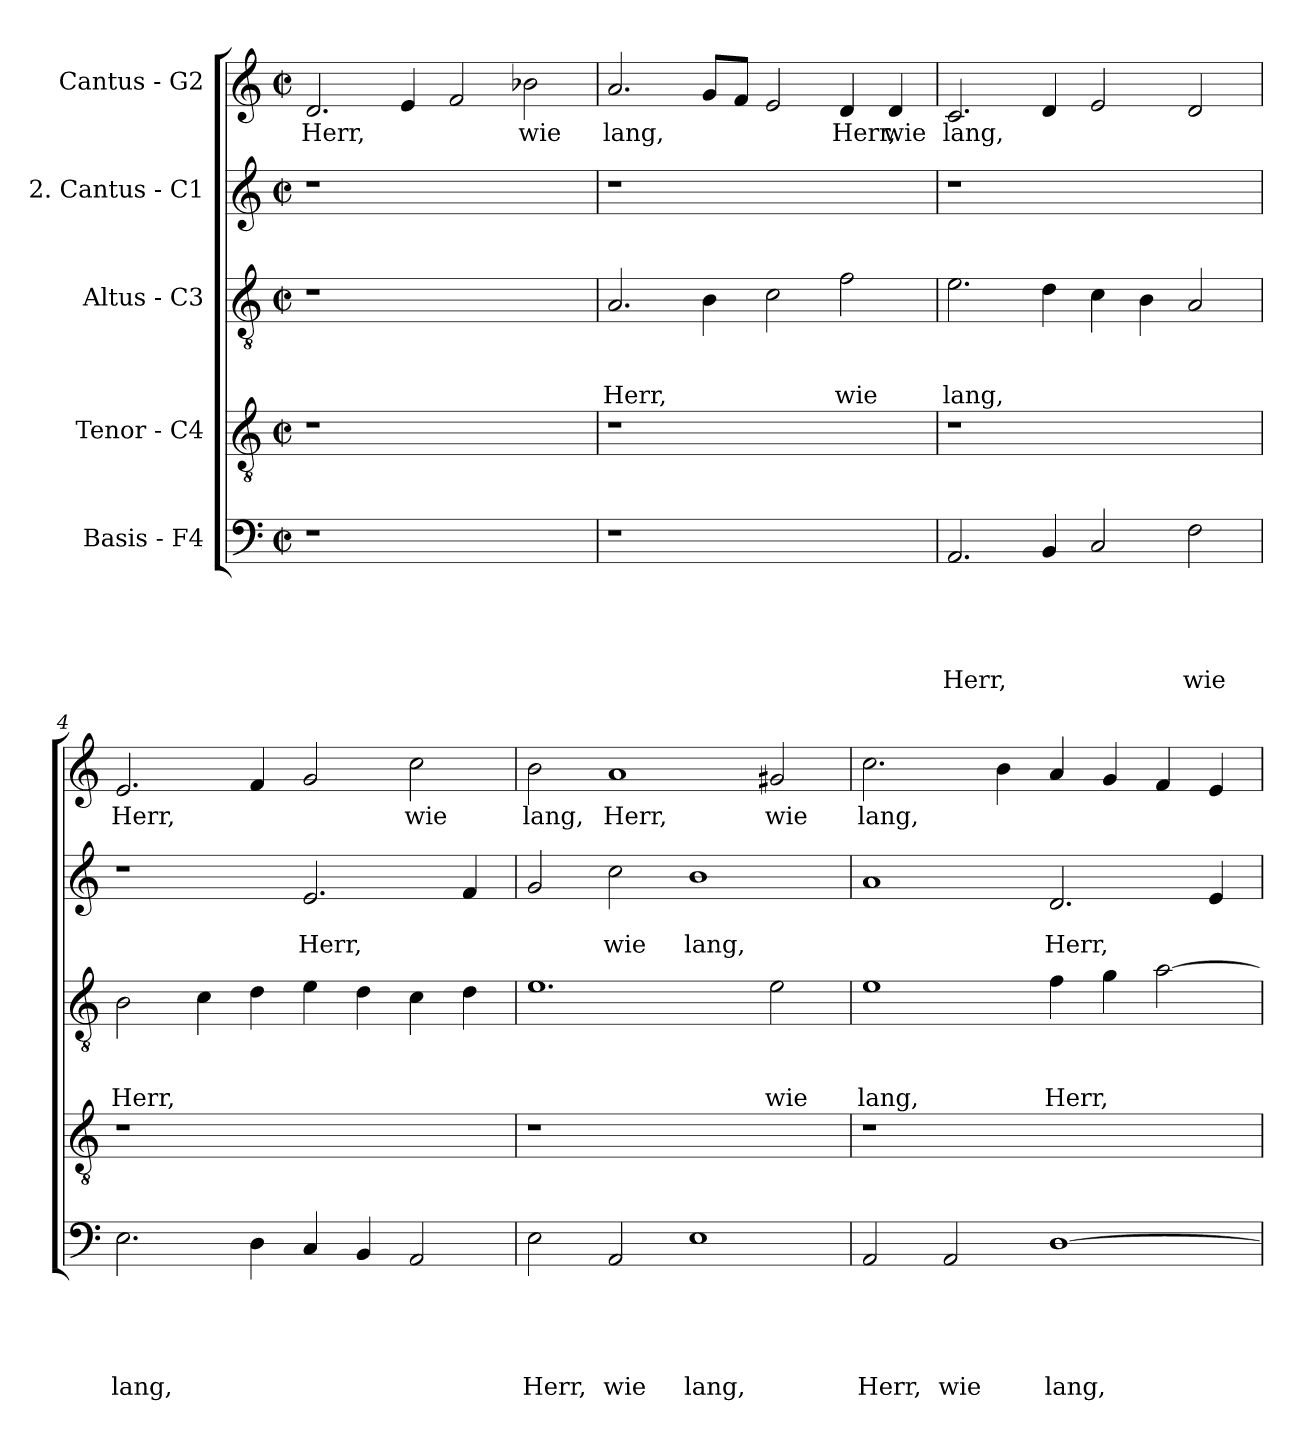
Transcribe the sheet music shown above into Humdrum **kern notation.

**kern	**text	**text	**text	**text	**text	**kern	**kern	**text	**text	**text	**kern	**text	**text	**kern	**text
*part5	*part5	*part5	*part5	*part5	*part5	*part4	*part3	*part3	*part3	*part3	*part2	*part2	*part2	*part1	*part1
*staff5	*staff5	*staff5	*staff5	*staff5	*staff5	*staff4	*staff3	*staff3	*staff3	*staff3	*staff2	*staff2	*staff2	*staff1	*staff1
*I"Basis - F4	*	*	*	*	*	*I"Tenor - C4	*I"Altus - C3	*	*	*	*I"2. Cantus - C1	*	*	*I"Cantus - G2	*
*clefF4	*	*	*	*	*	*clefGv2	*clefGv2	*	*	*	*clefG2	*	*	*clefG2	*
*k[]	*	*	*	*	*	*k[]	*k[]	*	*	*	*k[]	*	*	*k[]	*
*C:	*	*	*	*	*	*C:	*C:	*	*	*	*C:	*	*	*C:	*
*M2/2	*	*	*	*	*	*M2/2	*M2/2	*	*	*	*M2/2	*	*	*M2/2	*
*met(c|)	*	*	*	*	*	*met(c|)	*met(c|)	*	*	*	*met(c|)	*	*	*met(c|)	*
=1	=1	=1	=1	=1	=1	=1	=1	=1	=1	=1	=1	=1	=1	=1	=1
!	!	!	!	!	!	!	!	!	!	!	!	!	!	!	!LO:LY:b
1r	.	.	.	.	.	1r	1r	.	.	.	1r	.	.	2.d/	Herr,
.	.	.	.	.	.	.	.	.	.	.	.	.	.	4e/	.
1ryy	.	.	.	.	.	1ryy	1ryy	.	.	.	1ryy	.	.	2f/	.
!	!	!	!	!	!	!	!	!	!	!	!	!	!	!	!LO:LY:b
.	.	.	.	.	.	.	.	.	.	.	.	.	.	2b-X\	wie
=2	=2	=2	=2	=2	=2	=2	=2	=2	=2	=2	=2	=2	=2	=2	=2
!	!	!	!	!	!	!	!	!	!	!LO:LY:b	!	!	!	!	!LO:LY:b
1r	.	.	.	.	.	1r	2.A/	.	.	Herr,	1r	.	.	2.a/	lang,
.	.	.	.	.	.	.	4B\	.	.	.	.	.	.	8g/L	.
.	.	.	.	.	.	.	.	.	.	.	.	.	.	8f/J	.
1ryy	.	.	.	.	.	1ryy	2c\	.	.	.	1ryy	.	.	2e/	.
!	!	!	!	!	!	!	!	!	!	!LO:LY:b	!	!	!	!	!LO:LY:b
.	.	.	.	.	.	.	2f\	.	.	wie	.	.	.	4d/	Herr,
!	!	!	!	!	!	!	!	!	!	!	!	!	!	!	!LO:LY:b
.	.	.	.	.	.	.	.	.	.	.	.	.	.	4d/	wie
=3	=3	=3	=3	=3	=3	=3	=3	=3	=3	=3	=3	=3	=3	=3	=3
!	!	!	!	!	!LO:LY:b	!	!	!	!	!LO:LY:b	!	!	!	!	!LO:LY:b
2.AA/	.	.	.	.	Herr,	1r	2.e\	.	.	lang,	1r	.	.	2.c/	lang,
4BB/	.	.	.	.	.	.	4d\	.	.	.	.	.	.	4d/	.
2C/	.	.	.	.	.	1ryy	4c\	.	.	.	1ryy	.	.	2e/	.
.	.	.	.	.	.	.	4B\	.	.	.	.	.	.	.	.
!	!	!	!	!	!LO:LY:b	!	!	!	!	!	!	!	!	!	!
2F\	.	.	.	.	wie	.	2A/	.	.	.	.	.	.	2d/	.
=4	=4	=4	=4	=4	=4	=4	=4	=4	=4	=4	=4	=4	=4	=4	=4
!	!	!	!	!	!LO:LY:b	!	!	!	!	!LO:LY:b	!	!	!	!	!LO:LY:b
2.E\	.	.	.	.	lang,	1r	2B\	.	.	Herr,	1r	.	.	2.e/	Herr,
.	.	.	.	.	.	.	4c\	.	.	.	.	.	.	.	.
4D\	.	.	.	.	.	.	4d\	.	.	.	.	.	.	4f/	.
!	!	!	!	!	!	!	!	!	!	!	!	!	!LO:LY:b	!	!
4C/	.	.	.	.	.	1ryy	4e\	.	.	.	2.e/	.	Herr,	2g/	.
4BB/	.	.	.	.	.	.	4d\	.	.	.	.	.	.	.	.
!	!	!	!	!	!	!	!	!	!	!	!	!	!	!	!LO:LY:b
2AA/	.	.	.	.	.	.	4c\	.	.	.	.	.	.	2cc\	wie
.	.	.	.	.	.	.	4d\	.	.	.	4f/	.	.	.	.
!!LO:LB:g=z
=5	=5	=5	=5	=5	=5	=5	=5	=5	=5	=5	=5	=5	=5	=5	=5
!	!	!	!	!	!LO:LY:b	!	!	!	!	!	!	!	!	!	!LO:LY:b
2E\	.	.	.	.	Herr,	1r	1.e	.	.	.	2g/	.	.	2b\	lang,
!	!	!	!	!	!LO:LY:b	!	!	!	!	!	!	!	!LO:LY:b	!	!LO:LY:b
2AA/	.	.	.	.	wie	.	.	.	.	.	2cc\	.	wie	1a	Herr,
!	!	!	!	!	!LO:LY:b	!	!	!	!	!	!	!	!LO:LY:b	!	!
1E	.	.	.	.	lang,	1ryy	.	.	.	.	1b	.	lang,	.	.
!	!	!	!	!	!	!	!	!	!	!LO:LY:b	!	!	!	!	!LO:LY:b
.	.	.	.	.	.	.	2e\	.	.	wie	.	.	.	2g#X/	wie
=6	=6	=6	=6	=6	=6	=6	=6	=6	=6	=6	=6	=6	=6	=6	=6
!	!	!	!	!	!LO:LY:b	!	!	!	!	!LO:LY:b	!	!	!	!	!LO:LY:b
2AA/	.	.	.	.	Herr,	1r	1e	.	.	lang,	1a	.	.	2.cc\	lang,
!	!	!	!	!	!LO:LY:b	!	!	!	!	!	!	!	!	!	!
2AA/	.	.	.	.	wie	.	.	.	.	.	.	.	.	.	.
.	.	.	.	.	.	.	.	.	.	.	.	.	.	4b\	.
!	!	!	!	!	!LO:LY:b	!	!	!	!	!LO:LY:b	!	!	!LO:LY:b	!	!
[1D	.	.	.	.	lang,	1ryy	4f\	.	.	Herr,	2.d/	.	Herr,	4a/	.
.	.	.	.	.	.	.	4g\	.	.	.	.	.	.	4g/	.
.	.	.	.	.	.	.	[2a\	.	.	.	.	.	.	4f/	.
.	.	.	.	.	.	.	.	.	.	.	4e/	.	.	4e/	.
=	=	=	=	=	=	=	=	=	=	=	=	=	=	=	=
*-	*-	*-	*-	*-	*-	*-	*-	*-	*-	*-	*-	*-	*-	*-	*-
